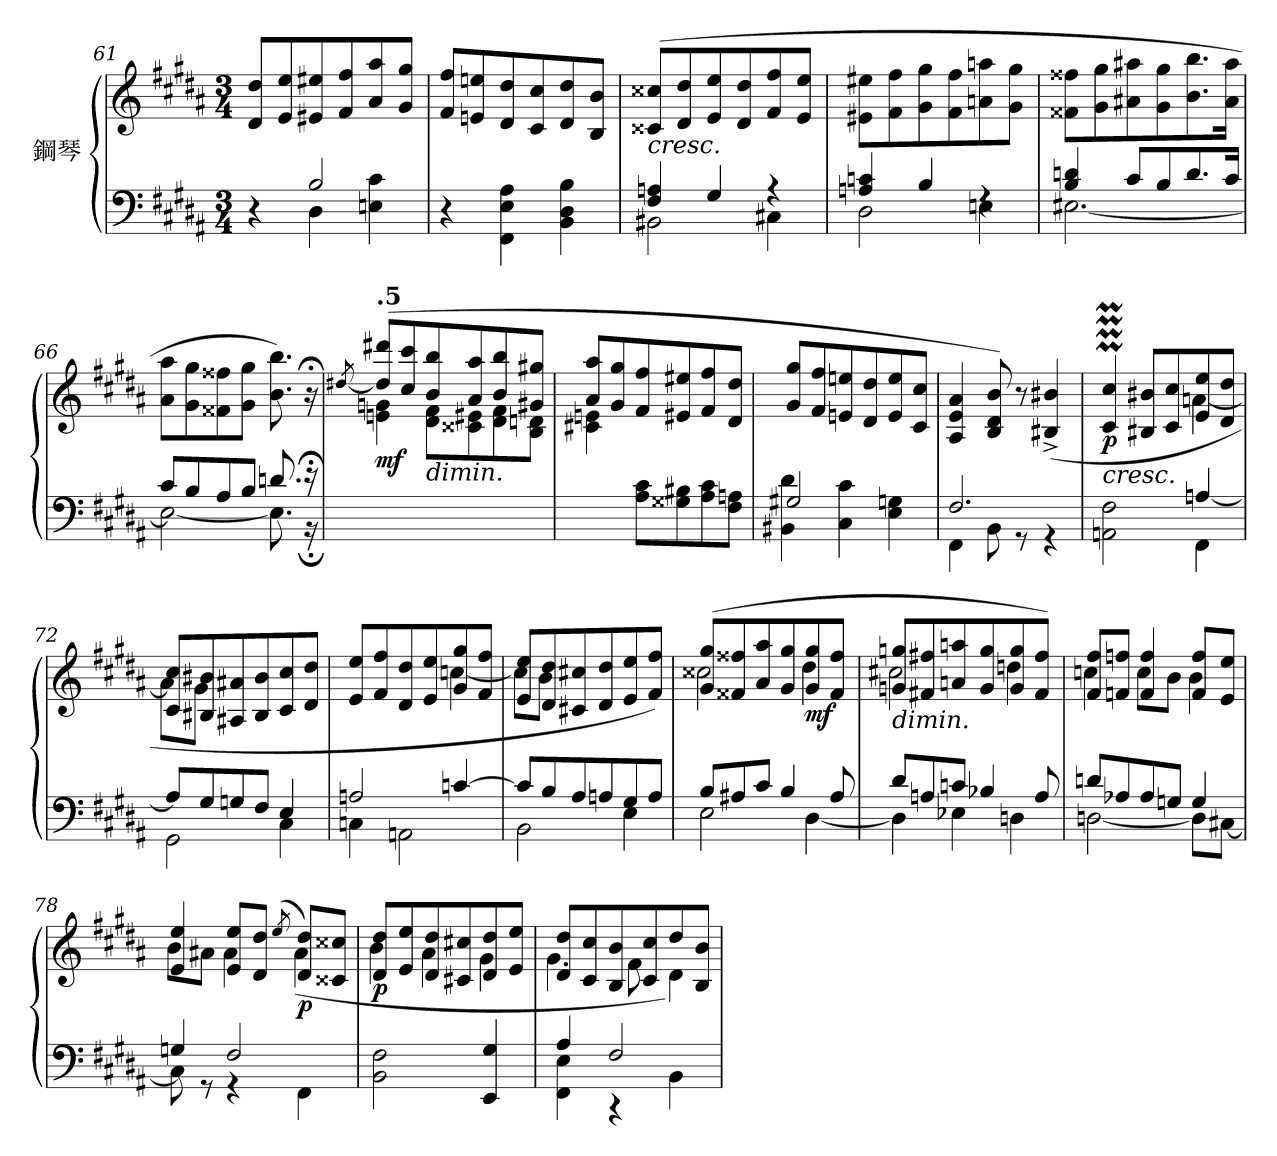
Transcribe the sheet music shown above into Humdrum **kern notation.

**kern	**kern	**dynam
*part1	*part1	*part1
*staff2	*staff1	*staff1/2
*I"鋼琴	*	*
*clefF4	*clefG2	*
*k[f#c#g#d#a#]	*k[f#c#g#d#a#]	*
*M3/4	*M3/4	*
=61	=61	=61
*^	*	*
4r	4ryy	8d#/ 8dd#/L	.
.	.	8e/ 8ee/	.
2B/	4D#\	8e#X/ 8ee#X/	.
.	.	8f#/ 8ff#/	.
.	4En\ 4c#\	8a#/ 8aa#/	.
.	.	8g#/ 8gg#/J	.
*v	*v	*	*
=62	=62	=62
4r	8f#/ 8ff#/L	.
.	8en/ 8een/	.
4FF#\ 4E\ 4A#\	8d#/ 8dd#/	.
.	8c#/ 8cc#/	.
4BB\ 4D#\ 4B\	8d#/ 8dd#/	.
.	8B/ 8b/J	.
!!LO:LB:g=z
=63	=63	=63
*^	*	*
!	!	!LO:TX:b:i:t=cresc.	!
4F#/ 4An/	2BB#X\	(>8c##X/ 8cc##X/L	.
.	.	8d#/ 8dd#/	.
4G#/	.	8e/ 8ee/	.
.	.	8d#/ 8dd#/	.
4r	4C#X\	8f#/ 8ff#/	.
.	.	8e/ 8ee/J	.
=64	=64	=64	=64
4An/ 4cn/	2D#\	8e#X\ 8ee#X\L	.
.	.	8f#\ 8ff#\	.
4B/	.	8g#\ 8gg#\	.
.	.	8f#\ 8ff#\	.
4rF	4En\	8an\ 8aan\	.
.	.	8g#\ 8gg#\J	.
=65	=65	=65	=65
4B/ 4dn/	[2.E#X\	8f##X\ 8ff##X\L	.
.	.	8g#\ 8gg#\	.
8c#/L	.	8a#X\ 8aa#X\	.
8B/	.	8g#\ 8gg#\	.
8.d/	.	8.b\ 8.bb\	.
16c#/Jk	.	16a#\ 16aa#\Jk	.
=66	=66	=66	=66
8c#/L	2E#\_	8a#\ 8aa#\L	.
8B/	.	8g#\ 8gg#\	.
8A#/	.	8f##X\ 8ff##X\	.
8B/J	.	8g#\ 8gg#\J	.
8.dn/	8.E#\]	8.b\ 8.bb\)	.
*	*	*MM6	*
16r;<	16r;	16r;<	.
*v	*v	*	*
!!LO:LB:g=z
=67	=67	=67
*	*MM94	*
.	[8qdd#X/	.
*	*^	*
!	!LO:TX:a:B:t=.5	!	!
!	!	!	!LO:DY:b
2.ryy	(>8dd#/] 8ddd#X/L	(<4en\ 4gn\	mf
.	8cc#/ 8ccc#/	.	.
!	!LO:TX:b:i:t=dimin.	!	!
.	8b/ 8bb/	8d#\ 8f#\L	.
.	8a#/ 8aa#/	8c##X\ 8e#X\	.
.	8b/ 8bb/	8d#\ 8f#\	.
.	8g#X/ 8gg#X/J	8B\ 8dn\J	.
=68	=68	=68	=68
4ryy	8a#/ 8aa#/L	4c#X\ 4en\	.
.	8g#/ 8gg#/	.	.
8A#\ 8c#\L	8f#/ 8ff#/	2ryy	.
8G##X\ 8B#X\	8e#X/ 8ee#X/	.	.
8A#\ 8c#\	8f#/ 8ff#/	.	.
8F#\ 8An\J	8d#/ 8dd#/J	.	.
*	*v	*v	*
=69	=69	=69
*^	*	*
2G#X/	4BB#X\ 4d#\	8g#/ 8gg#/L	.
.	.	8f#/ 8ff#/	.
.	4C#\ 4c#\	8en/ 8een/	.
.	.	8d#/ 8dd#/	.
4E\ 4Gn\	4ryy	8e/ 8ee/	.
.	.	8c#/ 8cc#/J	.
=70	=70	=70	=70
2.F#/	4FF#\	4A#/ 4e/ 4a#/	.
.	8BB\)	8B/ 8d#/ 8b/)	.
.	8r	8r	.
.	4r	(>4B#X/^ 4b#X/^	.
!!LO:LB:g=z
=71	=71	=71	=71
*	*	*^	*
!	!	!LO:TX:b:i:t=cresc.	!	!
!	!	!	!	!LO:DY:b
2AAn\ 2F#\	2ryy	4c#/M 4cc#/M	2ryy	p
.	.	8B#X/ 8b#X/L	.	.
.	.	8c#/ 8cc#/	.	.
4FF#\	[4An/	8e/ 8ee/	[4an\	.
.	.	8d#/ 8dd#/J	.	.
=72	=72	=72	=72	=72
2GG#\	8A/L]	8c#/ 8cc#/L	8a\L]	.
.	8G#/	8B#X/ 8b#X/	8g#\J	.
.	8Gn/	8A#X/ 8a#X/	2ryy	.
.	8F#/J	8B#/ 8b#/	.	.
4C#\	4E/	8c#/ 8cc#/	.	.
.	.	8d#/ 8dd#/J	.	.
=73	=73	=73	=73	=73
2An/	4Cn\	8e/ 8ee/L	2ryy	.
.	.	8f#/ 8ff#/	.	.
.	2AAn\	8d#/ 8dd#/	.	.
.	.	8e/ 8ee/	.	.
[4cn/	.	8g#/ 8gg#/	[4ccn\	.
.	.	8f#/ 8ff#/J	.	.
=74	=74	=74	=74	=74
8c/L]	2BB\	8e/ 8ee/L	8cc\L]	.
8B/	.	8d#/ 8dd#/	8b\J	.
8A#/	.	8c#X/ 8cc#X/	2ryy	.
8An/	.	8d#/ 8dd#/	.	.
8G#/	4E\	8e/ 8ee/	.	.
8A/J	.	8f#/ 8ff#/J)	.	.
=75	=75	=75	=75	=75
8B/L	2E\	(>8g#/ 8gg#/L	2cc##X\	.
8A#X/	.	8f##X/ 8ff##X/	.	.
8c#/J	.	8a#/ 8aa#/	.	.
4B/	.	8g#/ 8gg#/	.	.
!	!	!	!	!LO:DY:b
.	[4D#\	8g#/ 8gg#/	4dd#\	mf
8A#/	.	8f##/ 8ff##/J	.	.
=76	=76	=76	=76	=76
!	!	!LO:TX:b:i:t=dimin.	!	!
8d#/L	4D#\]	8gn/ 8ggn/L	2cc#X\	.
8An/	.	8f#X/ 8ff#X/	.	.
8cn/J	4E-X\	8an/ 8aan/	.	.
4B-X/	.	8g/ 8gg/	.	.
.	4Dn\	8g/ 8gg/	4ddn\	.
8A/	.	8f#/ 8ff#/J)	.	.
!!LO:PB:g=z	!!
=77	=77	=77	=77	=77
8dn/L	[2Dn\	8f#/ 8ff#/L	4ccn\	.
8A-X/	.	8fn/ 8ffn/J	.	.
8A-/	.	4f/ 4ff/	8cc\L	.
8Gn/J	.	.	8b\J	.
4G/	8D\L]	8f/ 8ff/L	4b\	.
.	[8C#X\J	8e/ 8ee/J	.	.
=78	=78	=78	=78	=78
4Gn/	8C#\]	4e/ 4ee/	8b\L	.
.	8r	.	8a#X\J	.
2F#/	4r	8e/ 8ee/L	4a#\	.
.	.	8d#/ 8dd#/J	.	.
.	.	(<8qee/	.	.
!	!	!	!	!LO:DY:b
.	4FF#\	8d#/ 8dd#/L)	(<4a#\	p
.	.	8c##X/ 8cc##X/J	.	.
*v	*v	*	*	*
=79	=79	=79	=79
!	!	!	!LO:DY:b
2BB\ 2F#\	8d#/ 8dd#/L	4b\	p
.	8e/ 8ee/	.	.
.	8d#/ 8dd#/	4a#\	.
.	8c#X/ 8cc#X/	.	.
4EE/ 4G#/	8d#/ 8dd#/	4g#\	.
.	8e/ 8ee/J	.	.
=80	=80	=80	=80
*^	*	*	*
4FF#\ 4E\	4A#/	8d#/ 8dd#/L	4.g#\	.
.	.	8c#/ 8cc#/	.	.
4rCC	2F#/	8B/ 8b/	.	.
.	.	8c#/ 8cc#/	8f#\	.
4BB\	.	8dd#/	4d#\)	.
.	.	8B/ 8b/J	.	.
*v	*v	*	*	*
*	*v	*v	*
=	=	=
*-	*-	*-
